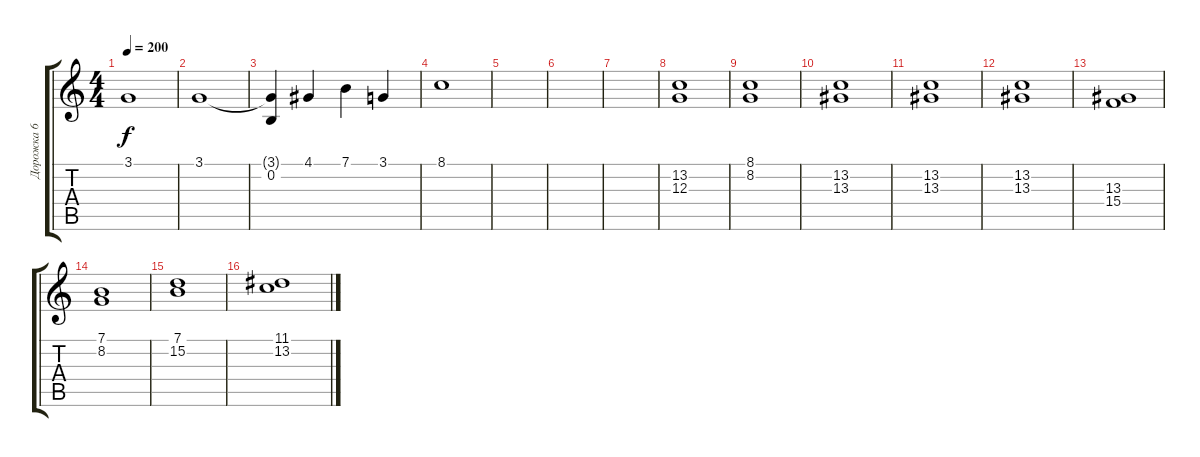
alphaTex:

\track ("Дорожка 6" "Дорожка 6") {instrument stringensemble1}
\staff {score tabs}
\tuning (E4 B3 G3 D3 A2 E2) {hide}
\ts (4 4)
\tempo 200
\clef g2
\ks c
3.1.1{dy f} |
3.1.1 |
(3.1{t} 0.2).4 4.1.4 7.1.4 3.1.4 |
8.1.1 |
|
|
|
(13.2 12.3).1 |
(8.1 8.2).1 |
(13.2 13.3).1 |
(13.2 13.3).1 |
(13.2 13.3).1 |
(13.3 15.4).1 |
(7.1 8.2).1 |
(7.1 15.2).1 |
(11.1 13.2).1
